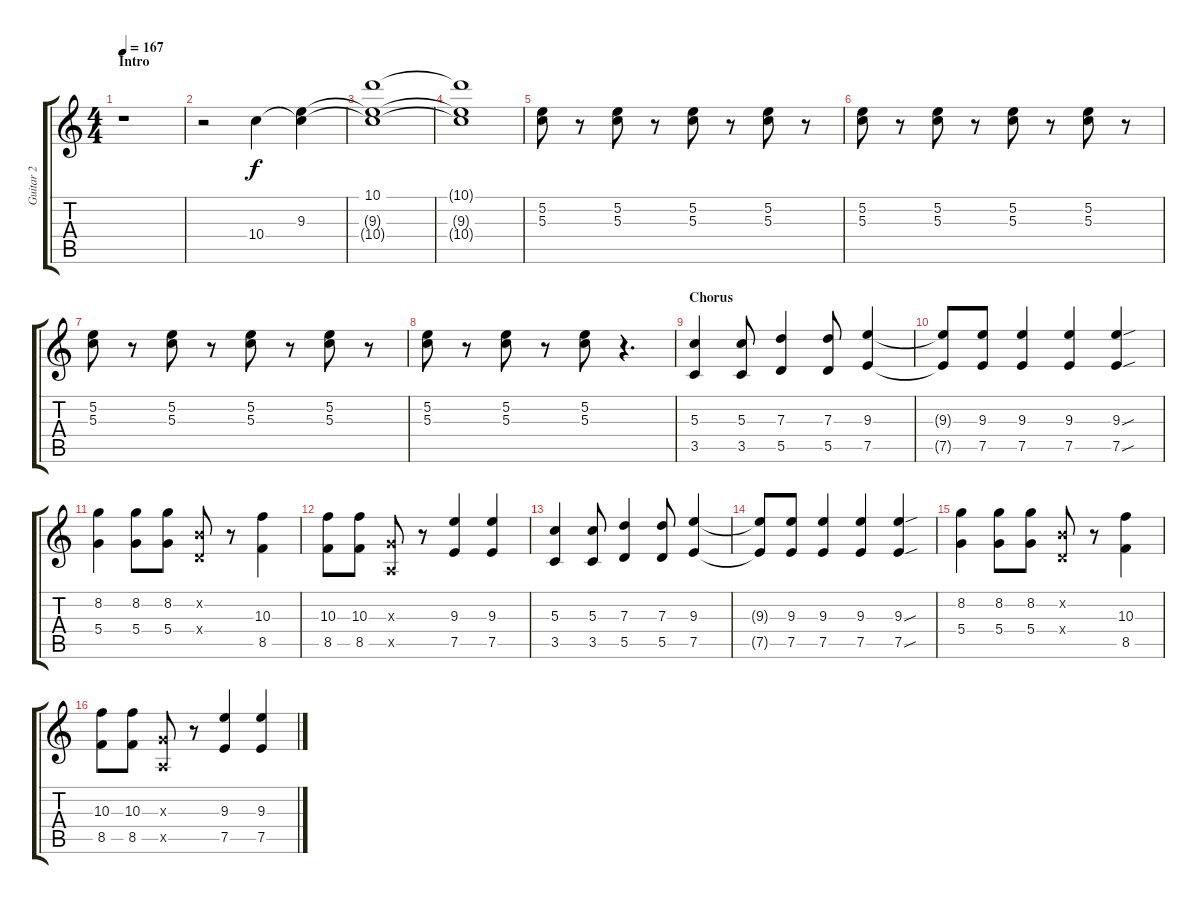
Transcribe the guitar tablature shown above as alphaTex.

\track ("Guitar 2" "Guitar 2") {instrument acousticguitarsteel}
\staff {score tabs}
\tuning (E4 B3 G3 D3 A2 D2) {hide}
\ts (4 4)
\section ("" "Intro")
\tempo 167
\clef g2
\ks c
r.1{dy f instrument acousticguitarsteel} |
r.2 10.4.4 (9.3 10.4{t}).4 |
(10.1 9.3{t} 10.4{t}).1 |
(10.1{t} 9.3{t} 10.4{t}).1 |
(5.2 5.3).8 r.8 (5.2 5.3).8 r.8 (5.2 5.3).8 r.8 (5.2 5.3).8 r.8 |
(5.2 5.3).8 r.8 (5.2 5.3).8 r.8 (5.2 5.3).8 r.8 (5.2 5.3).8 r.8 |
(5.2 5.3).8 r.8 (5.2 5.3).8 r.8 (5.2 5.3).8 r.8 (5.2 5.3).8 r.8 |
(5.2 5.3).8 r.8 (5.2 5.3).8 r.8 (5.2 5.3).8 r.4{d} |
\section ("" "Chorus")
(5.3 3.5).4{volume 10 instrument distortionguitar} (5.3 3.5).8 (7.3 5.5).4 (7.3 5.5).8 (9.3 7.5).4 |
(9.3{t} 7.5{t}).8 (9.3 7.5).8 (9.3 7.5).4 (9.3 7.5).4 (9.3{sou} 7.5{sou}).4 |
(8.2 5.4).4 (8.2 5.4).8 (8.2 5.4).8 (0.2{x} 0.4{x}).8 r.8 (10.3 8.5).4 |
(10.3 8.5).8 (10.3 8.5).8 (0.3{x} 0.5{x}).8 r.8 (9.3 7.5).4 (9.3 7.5).4 |
(5.3 3.5).4 (5.3 3.5).8 (7.3 5.5).4 (7.3 5.5).8 (9.3 7.5).4 |
(9.3{t} 7.5{t}).8 (9.3 7.5).8 (9.3 7.5).4 (9.3 7.5).4 (9.3{sou} 7.5{sou}).4 |
(8.2 5.4).4 (8.2 5.4).8 (8.2 5.4).8 (0.2{x} 0.4{x}).8 r.8 (10.3 8.5).4 |
(10.3 8.5).8 (10.3 8.5).8 (0.3{x} 0.5{x}).8 r.8 (9.3 7.5).4 (9.3 7.5).4
